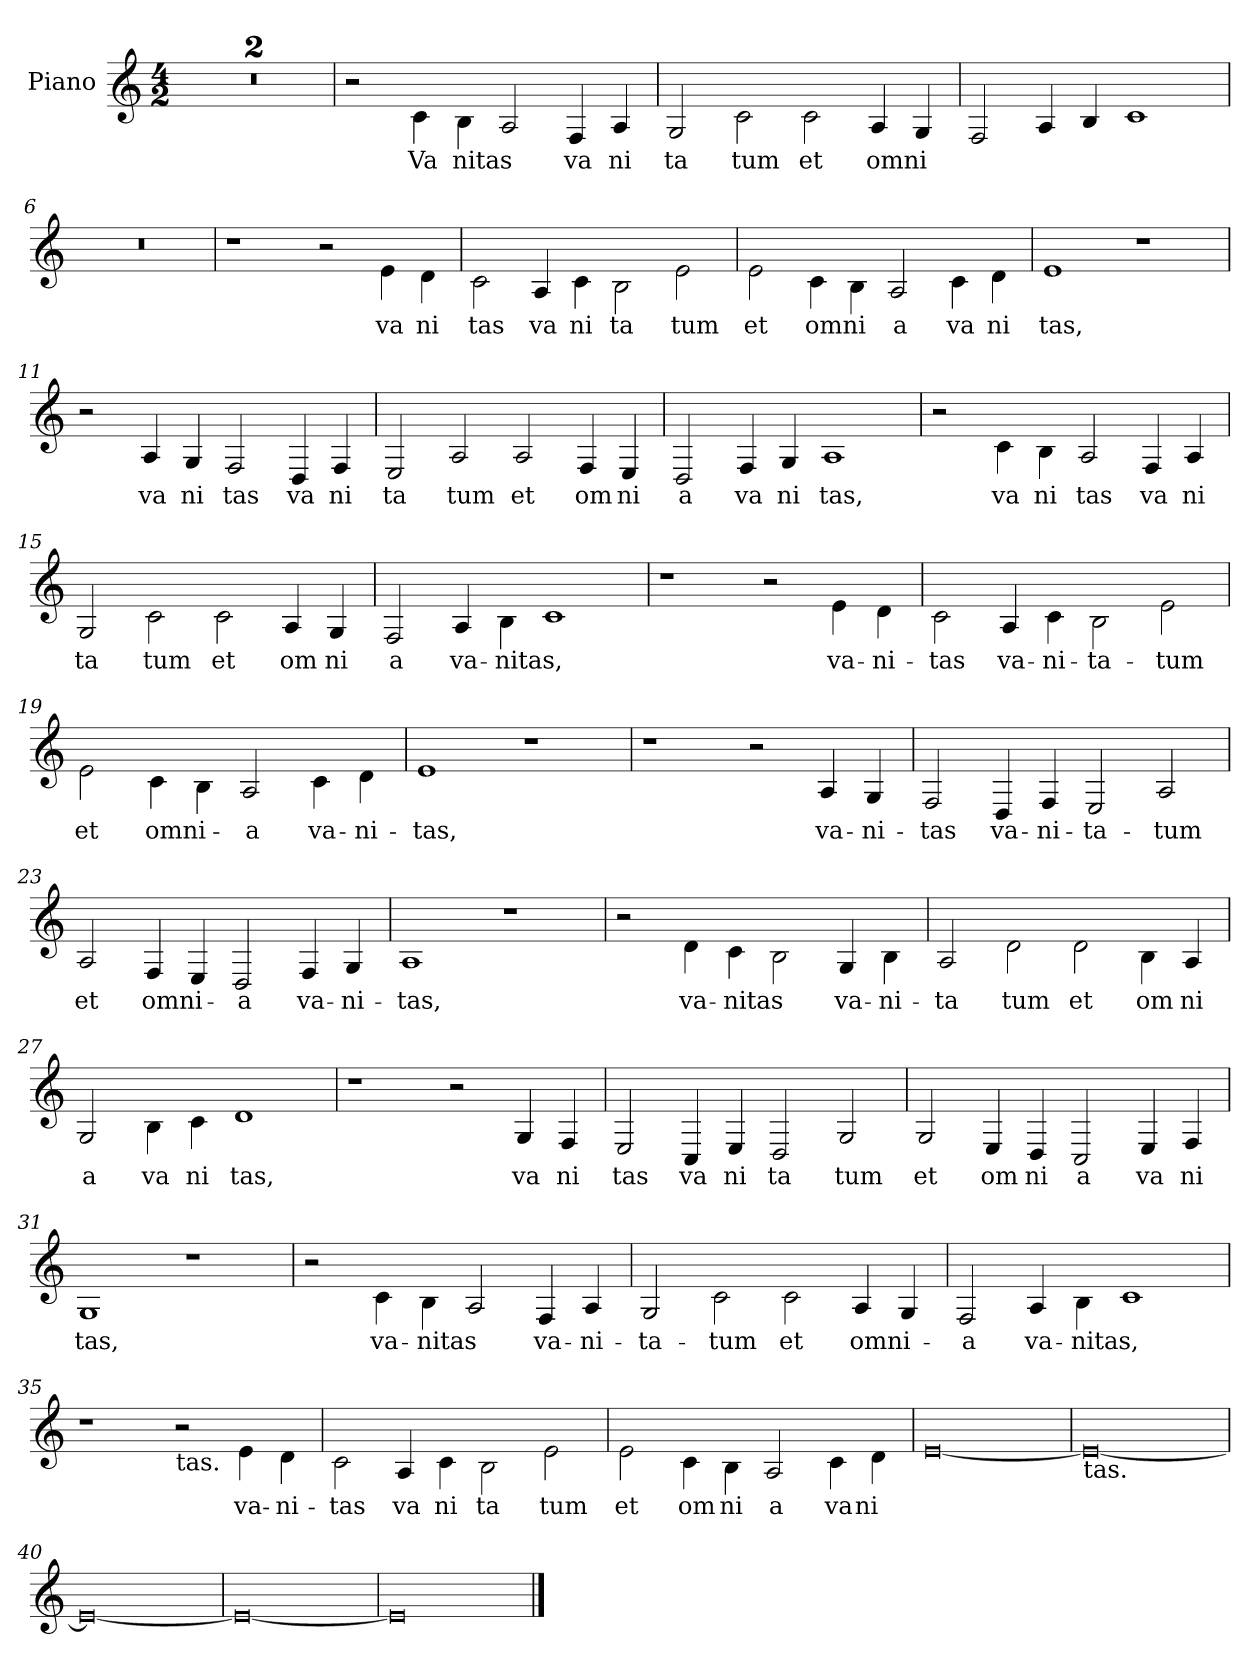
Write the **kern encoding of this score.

**kern	**text
*part1	*part1
*staff1	*staff1
*I"Piano	*
*I'Pno.	*
*clefG2	*
*k[]	*
*M4/2	*
=1	=1
0r	.
=2	=2
0r	.
=3	=3
2r	.
!	!LO:LY:b
4c\	Va
!	!LO:LY:b
4B\	nitas
2A/	.
!	!LO:LY:b
4F/	va
!	!LO:LY:b
4A/	ni
=4	=4
!	!LO:LY:b
2G/	ta
!	!LO:LY:b
2c\	tum
!	!LO:LY:b
2c\	et
!	!LO:LY:b
4A/	omni
4G/	.
=5	=5
2F/	.
4A/	.
4B/	.
1c	.
=6	=6
0r	.
=7	=7
1r	.
2r	.
!	!LO:LY:b
4e\	va
!	!LO:LY:b
4d\	ni
!!LO:LB:g=z
=8	=8
!	!LO:LY:b
2c\	tas
!	!LO:LY:b
4A/	va
!	!LO:LY:b
4c\	ni
!	!LO:LY:b
2B\	ta
!	!LO:LY:b
2e\	tum
=9	=9
!	!LO:LY:b
2e\	et
!	!LO:LY:b
4c\	omni
4B\	.
!	!LO:LY:b
2A/	a
!	!LO:LY:b
4c\	va
!	!LO:LY:b
4d\	ni
=10	=10
!	!LO:LY:b
1e	tas,
1r	.
=11	=11
2r	.
!	!LO:LY:b
4A/	va
!	!LO:LY:b
4G/	ni
!	!LO:LY:b
2F/	tas
!	!LO:LY:b
4D/	va
!	!LO:LY:b
4F/	ni
=12	=12
!	!LO:LY:b
2E/	ta
!	!LO:LY:b
2A/	tum
!	!LO:LY:b
2A/	et
!	!LO:LY:b
4F/	om
!	!LO:LY:b
4E/	ni
!!LO:LB:g=z
=13	=13
!	!LO:LY:b
2D/	a
!	!LO:LY:b
4F/	va
!	!LO:LY:b
4G/	ni
!	!LO:LY:b
1A	tas,
=14	=14
2r	.
!	!LO:LY:b
4c\	va
!	!LO:LY:b
4B\	ni
!	!LO:LY:b
2A/	tas
!	!LO:LY:b
4F/	va
!	!LO:LY:b
4A/	ni
=15	=15
!	!LO:LY:b
2G/	ta
!	!LO:LY:b
2c\	tum
!	!LO:LY:b
2c\	et
!	!LO:LY:b
4A/	om
!	!LO:LY:b
4G/	ni
=16	=16
!	!LO:LY:b
2F/	a
!	!LO:LY:b
4A/	va-
!	!LO:LY:b
4B\	-nitas,
1c	.
=17	=17
1r	.
2r	.
!	!LO:LY:b
4e\	va-
!	!LO:LY:b
4d\	-ni-
=18	=18
!	!LO:LY:b
2c\	-tas
!	!LO:LY:b
4A/	va-
!	!LO:LY:b
4c\	-ni-
!	!LO:LY:b
2B\	-ta-
!	!LO:LY:b
2e\	-tum
!!LO:LB:g=z
=19	=19
!	!LO:LY:b
2e\	et
!	!LO:LY:b
4c\	omni-
4B\	.
!	!LO:LY:b
2A/	-a
!	!LO:LY:b
4c\	va-
!	!LO:LY:b
4d\	-ni-
=20	=20
!	!LO:LY:b
1e	-tas,
1r	.
=21	=21
1r	.
2r	.
!	!LO:LY:b
4A/	va-
!	!LO:LY:b
4G/	-ni-
=22	=22
!	!LO:LY:b
2F/	-tas
!	!LO:LY:b
4D/	va-
!	!LO:LY:b
4F/	-ni-
!	!LO:LY:b
2E/	-ta-
!	!LO:LY:b
2A/	-tum
=23	=23
!	!LO:LY:b
2A/	et
!	!LO:LY:b
4F/	omni-
4E/	.
!	!LO:LY:b
2D/	-a
!	!LO:LY:b
4F/	va-
!	!LO:LY:b
4G/	-ni-
=24	=24
!	!LO:LY:b
1A	-tas,
1r	.
!!LO:LB:g=z
=25	=25
2r	.
!	!LO:LY:b
4d\	va-
!	!LO:LY:b
4c\	-nitas
2B\	.
!	!LO:LY:b
4G/	va-
!	!LO:LY:b
4B\	-ni-
=26	=26
!	!LO:LY:b
2A/	-ta
!	!LO:LY:b
2d\	tum
!	!LO:LY:b
2d\	et
!	!LO:LY:b
4B\	om
!	!LO:LY:b
4A/	ni
=27	=27
!	!LO:LY:b
2G/	a
!	!LO:LY:b
4B\	va
!	!LO:LY:b
4c\	ni
!	!LO:LY:b
1d	tas,
=28	=28
1r	.
2r	.
!	!LO:LY:b
4G/	va
!	!LO:LY:b
4F/	ni
=29	=29
!	!LO:LY:b
2E/	tas
!	!LO:LY:b
4C/	va
!	!LO:LY:b
4E/	ni
!	!LO:LY:b
2D/	ta
!	!LO:LY:b
2G/	tum
!!LO:LB:g=z
=30	=30
!	!LO:LY:b
2G/	et
!	!LO:LY:b
4E/	om
!	!LO:LY:b
4D/	ni
!	!LO:LY:b
2C/	a
!	!LO:LY:b
4E/	va
!	!LO:LY:b
4F/	ni
=31	=31
!	!LO:LY:b
1G	tas,
1r	.
=32	=32
2r	.
!	!LO:LY:b
4c\	va-
!	!LO:LY:b
4B\	-nitas
2A/	.
!	!LO:LY:b
4F/	va-
!	!LO:LY:b
4A/	-ni-
=33	=33
!	!LO:LY:b
2G/	-ta-
!	!LO:LY:b
2c\	-tum
!	!LO:LY:b
2c\	et
!	!LO:LY:b
4A/	omni-
4G/	.
=34	=34
!	!LO:LY:b
2F/	-a
!	!LO:LY:b
4A/	va-
!	!LO:LY:b
4B\	-nitas,
1c	.
=35	=35
1r	.
!LO:TX:b:t=tas.	!
2r	.
!	!LO:LY:b
4e\	va-
!	!LO:LY:b
4d\	-ni-
!!LO:LB:g=z
=36	=36
!	!LO:LY:b
2c\	-tas
!	!LO:LY:b
4A/	va
!	!LO:LY:b
4c\	ni
!	!LO:LY:b
2B\	ta
!	!LO:LY:b
2e\	tum
=37	=37
!	!LO:LY:b
2e\	et
!	!LO:LY:b
4c\	om
!	!LO:LY:b
4B\	ni
!	!LO:LY:b
2A/	a
!	!LO:LY:b
4c\	va
!	!LO:LY:b
4d\	ni
=38	=38
[0e	.
=39	=39
!LO:TX:b:t=tas.	!
0e_	.
=40	=40
0e_	.
=41	=41
0e_	.
=42	=42
0e]	.
==	==
*-	*-
